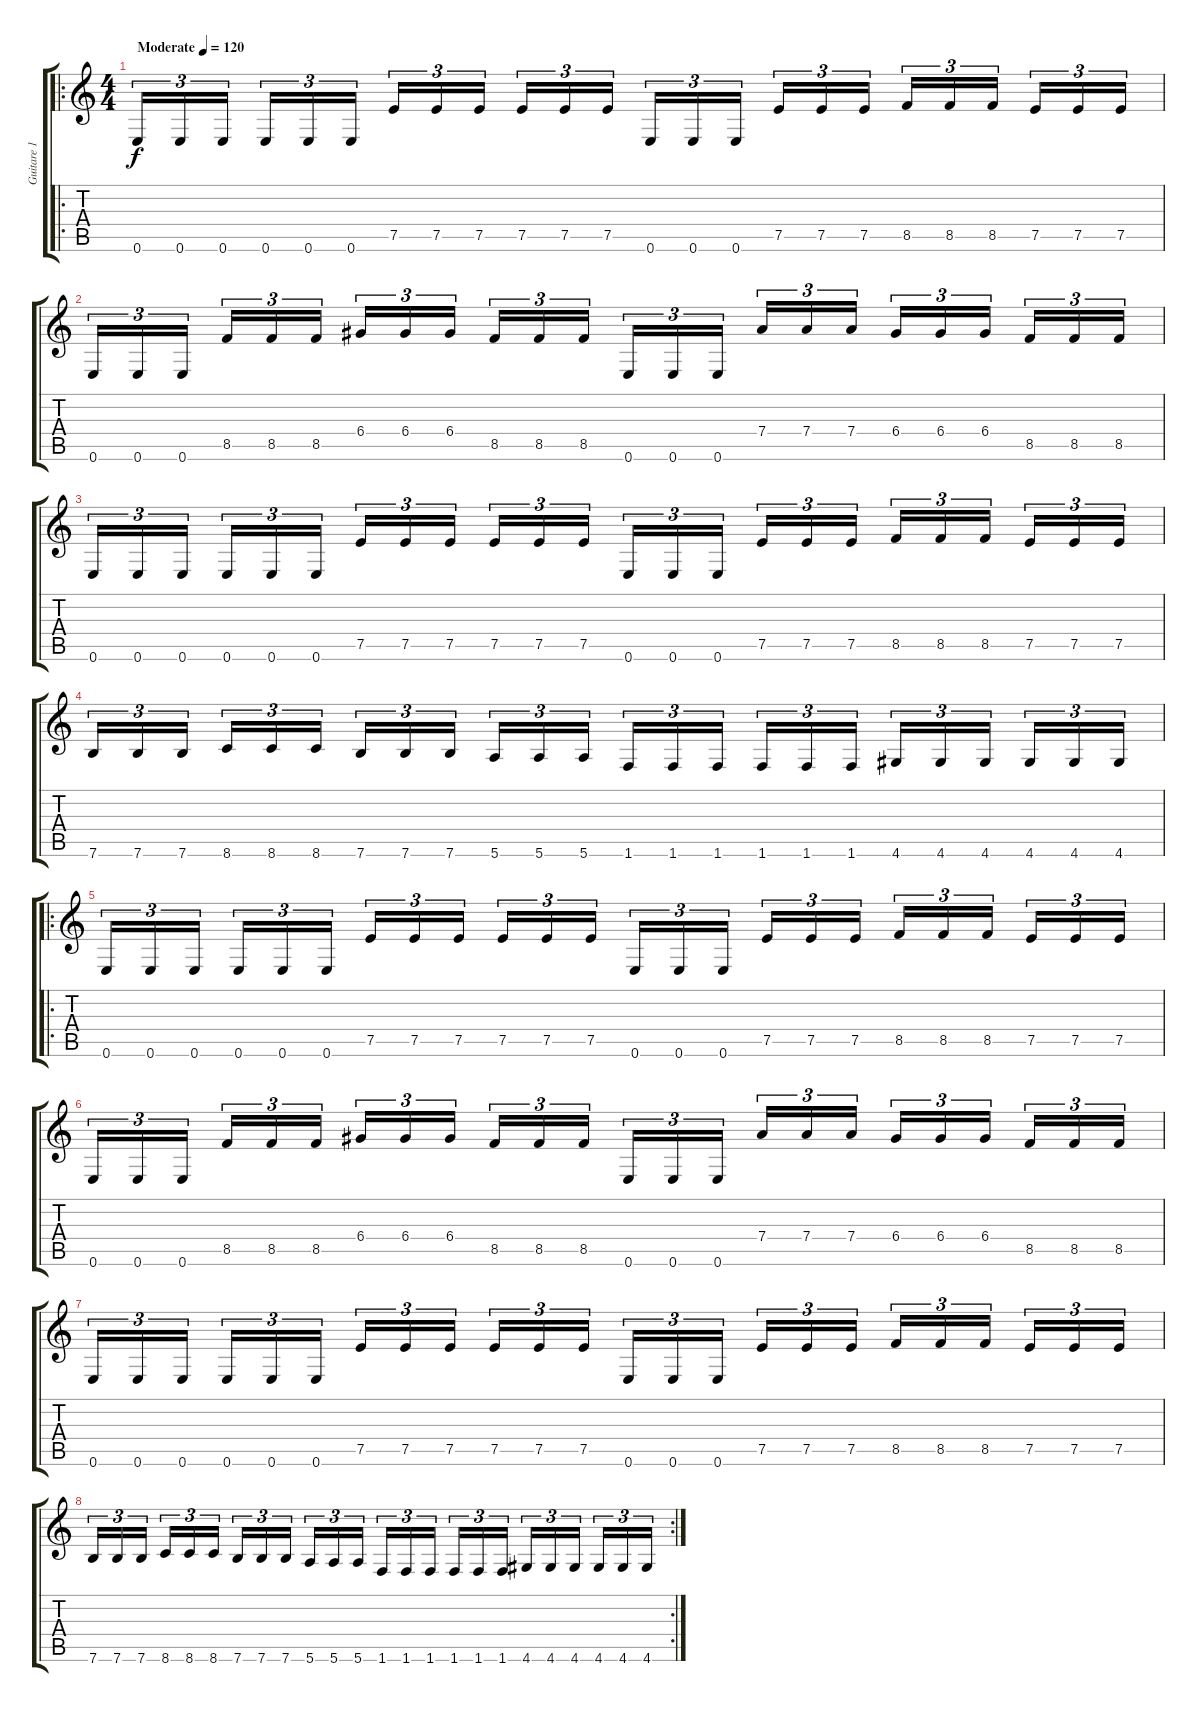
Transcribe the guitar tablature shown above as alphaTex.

\track ("Guitare 1" "Guitare 1") {instrument distortionguitar}
\staff {score tabs}
\tuning (E4 B3 G3 D3 A2 E2) {hide}
\ro
\ts (4 4)
\tempo (120 "Moderate")
\clef g2
\ks c
0.6.16{tu (3 2) dy f instrument distortionguitar} 0.6.16{tu (3 2)} 0.6.16{tu (3 2) beam splitsecondary} 0.6.16{tu (3 2)} 0.6.16{tu (3 2)} 0.6.16{tu (3 2)} 7.5.16{tu (3 2)} 7.5.16{tu (3 2)} 7.5.16{tu (3 2) beam splitsecondary} 7.5.16{tu (3 2)} 7.5.16{tu (3 2)} 7.5.16{tu (3 2)} 0.6.16{tu (3 2)} 0.6.16{tu (3 2)} 0.6.16{tu (3 2) beam splitsecondary} 7.5.16{tu (3 2)} 7.5.16{tu (3 2)} 7.5.16{tu (3 2)} 8.5.16{tu (3 2)} 8.5.16{tu (3 2)} 8.5.16{tu (3 2) beam splitsecondary} 7.5.16{tu (3 2)} 7.5.16{tu (3 2)} 7.5.16{tu (3 2)} |
0.6.16{tu (3 2)} 0.6.16{tu (3 2)} 0.6.16{tu (3 2) beam splitsecondary} 8.5.16{tu (3 2)} 8.5.16{tu (3 2)} 8.5.16{tu (3 2)} 6.4.16{tu (3 2)} 6.4.16{tu (3 2)} 6.4.16{tu (3 2) beam splitsecondary} 8.5.16{tu (3 2)} 8.5.16{tu (3 2)} 8.5.16{tu (3 2)} 0.6.16{tu (3 2)} 0.6.16{tu (3 2)} 0.6.16{tu (3 2) beam splitsecondary} 7.4.16{tu (3 2)} 7.4.16{tu (3 2)} 7.4.16{tu (3 2)} 6.4.16{tu (3 2)} 6.4.16{tu (3 2)} 6.4.16{tu (3 2) beam splitsecondary} 8.5.16{tu (3 2)} 8.5.16{tu (3 2)} 8.5.16{tu (3 2)} |
0.6.16{tu (3 2)} 0.6.16{tu (3 2)} 0.6.16{tu (3 2) beam splitsecondary} 0.6.16{tu (3 2)} 0.6.16{tu (3 2)} 0.6.16{tu (3 2)} 7.5.16{tu (3 2)} 7.5.16{tu (3 2)} 7.5.16{tu (3 2) beam splitsecondary} 7.5.16{tu (3 2)} 7.5.16{tu (3 2)} 7.5.16{tu (3 2)} 0.6.16{tu (3 2)} 0.6.16{tu (3 2)} 0.6.16{tu (3 2) beam splitsecondary} 7.5.16{tu (3 2)} 7.5.16{tu (3 2)} 7.5.16{tu (3 2)} 8.5.16{tu (3 2)} 8.5.16{tu (3 2)} 8.5.16{tu (3 2) beam splitsecondary} 7.5.16{tu (3 2)} 7.5.16{tu (3 2)} 7.5.16{tu (3 2)} |
7.6.16{tu (3 2)} 7.6.16{tu (3 2)} 7.6.16{tu (3 2) beam splitsecondary} 8.6.16{tu (3 2)} 8.6.16{tu (3 2)} 8.6.16{tu (3 2)} 7.6.16{tu (3 2)} 7.6.16{tu (3 2)} 7.6.16{tu (3 2) beam splitsecondary} 5.6.16{tu (3 2)} 5.6.16{tu (3 2)} 5.6.16{tu (3 2)} 1.6.16{tu (3 2)} 1.6.16{tu (3 2)} 1.6.16{tu (3 2) beam splitsecondary} 1.6.16{tu (3 2)} 1.6.16{tu (3 2)} 1.6.16{tu (3 2)} 4.6.16{tu (3 2)} 4.6.16{tu (3 2)} 4.6.16{tu (3 2) beam splitsecondary} 4.6.16{tu (3 2)} 4.6.16{tu (3 2)} 4.6.16{tu (3 2)} |
\ro
0.6.16{tu (3 2)} 0.6.16{tu (3 2)} 0.6.16{tu (3 2) beam splitsecondary} 0.6.16{tu (3 2)} 0.6.16{tu (3 2)} 0.6.16{tu (3 2)} 7.5.16{tu (3 2)} 7.5.16{tu (3 2)} 7.5.16{tu (3 2) beam splitsecondary} 7.5.16{tu (3 2)} 7.5.16{tu (3 2)} 7.5.16{tu (3 2)} 0.6.16{tu (3 2)} 0.6.16{tu (3 2)} 0.6.16{tu (3 2) beam splitsecondary} 7.5.16{tu (3 2)} 7.5.16{tu (3 2)} 7.5.16{tu (3 2)} 8.5.16{tu (3 2)} 8.5.16{tu (3 2)} 8.5.16{tu (3 2) beam splitsecondary} 7.5.16{tu (3 2)} 7.5.16{tu (3 2)} 7.5.16{tu (3 2)} |
0.6.16{tu (3 2)} 0.6.16{tu (3 2)} 0.6.16{tu (3 2) beam splitsecondary} 8.5.16{tu (3 2)} 8.5.16{tu (3 2)} 8.5.16{tu (3 2)} 6.4.16{tu (3 2)} 6.4.16{tu (3 2)} 6.4.16{tu (3 2) beam splitsecondary} 8.5.16{tu (3 2)} 8.5.16{tu (3 2)} 8.5.16{tu (3 2)} 0.6.16{tu (3 2)} 0.6.16{tu (3 2)} 0.6.16{tu (3 2) beam splitsecondary} 7.4.16{tu (3 2)} 7.4.16{tu (3 2)} 7.4.16{tu (3 2)} 6.4.16{tu (3 2)} 6.4.16{tu (3 2)} 6.4.16{tu (3 2) beam splitsecondary} 8.5.16{tu (3 2)} 8.5.16{tu (3 2)} 8.5.16{tu (3 2)} |
0.6.16{tu (3 2)} 0.6.16{tu (3 2)} 0.6.16{tu (3 2) beam splitsecondary} 0.6.16{tu (3 2)} 0.6.16{tu (3 2)} 0.6.16{tu (3 2)} 7.5.16{tu (3 2)} 7.5.16{tu (3 2)} 7.5.16{tu (3 2) beam splitsecondary} 7.5.16{tu (3 2)} 7.5.16{tu (3 2)} 7.5.16{tu (3 2)} 0.6.16{tu (3 2)} 0.6.16{tu (3 2)} 0.6.16{tu (3 2) beam splitsecondary} 7.5.16{tu (3 2)} 7.5.16{tu (3 2)} 7.5.16{tu (3 2)} 8.5.16{tu (3 2)} 8.5.16{tu (3 2)} 8.5.16{tu (3 2) beam splitsecondary} 7.5.16{tu (3 2)} 7.5.16{tu (3 2)} 7.5.16{tu (3 2)} |
\rc 2
7.6.16{tu (3 2)} 7.6.16{tu (3 2)} 7.6.16{tu (3 2) beam splitsecondary} 8.6.16{tu (3 2)} 8.6.16{tu (3 2)} 8.6.16{tu (3 2)} 7.6.16{tu (3 2)} 7.6.16{tu (3 2)} 7.6.16{tu (3 2) beam splitsecondary} 5.6.16{tu (3 2)} 5.6.16{tu (3 2)} 5.6.16{tu (3 2)} 1.6.16{tu (3 2)} 1.6.16{tu (3 2)} 1.6.16{tu (3 2) beam splitsecondary} 1.6.16{tu (3 2)} 1.6.16{tu (3 2)} 1.6.16{tu (3 2)} 4.6.16{tu (3 2)} 4.6.16{tu (3 2)} 4.6.16{tu (3 2) beam splitsecondary} 4.6.16{tu (3 2)} 4.6.16{tu (3 2)} 4.6.16{tu (3 2)}
